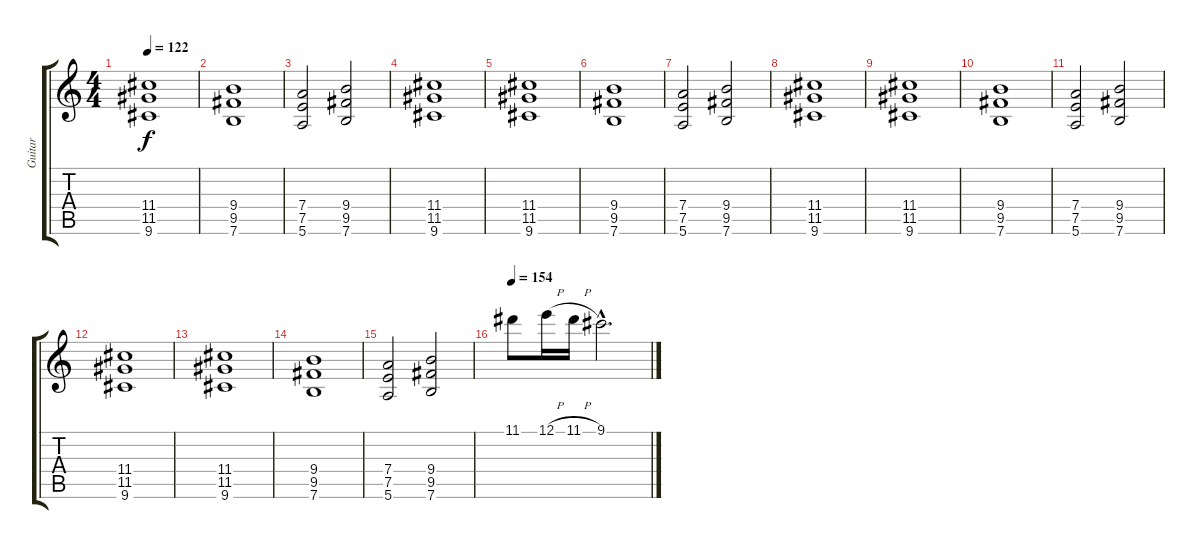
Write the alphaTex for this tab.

\track ("Guitar" "Guitar") {instrument distortionguitar}
\staff {score tabs}
\tuning (E4 B3 G3 D3 A2 E2) {hide}
\ts (4 4)
\tempo 122
\clef g2
\ks c
(11.4 11.5 9.6).1{dy f} |
(9.4 9.5 7.6).1 |
(7.4 7.5 5.6).2 (9.4 9.5 7.6).2 |
(11.4 11.5 9.6).1 |
(11.4 11.5 9.6).1 |
(9.4 9.5 7.6).1 |
(7.4 7.5 5.6).2 (9.4 9.5 7.6).2 |
(11.4 11.5 9.6).1 |
(11.4 11.5 9.6).1 |
(9.4 9.5 7.6).1 |
(7.4 7.5 5.6).2 (9.4 9.5 7.6).2 |
(11.4 11.5 9.6).1 |
(11.4 11.5 9.6).1 |
(9.4 9.5 7.6).1 |
(7.4 7.5 5.6).2 (9.4 9.5 7.6).2 |
\tempo 154
11.1.8 12.1{h}.16 11.1{h}.16 9.1{hac}.2{d}
